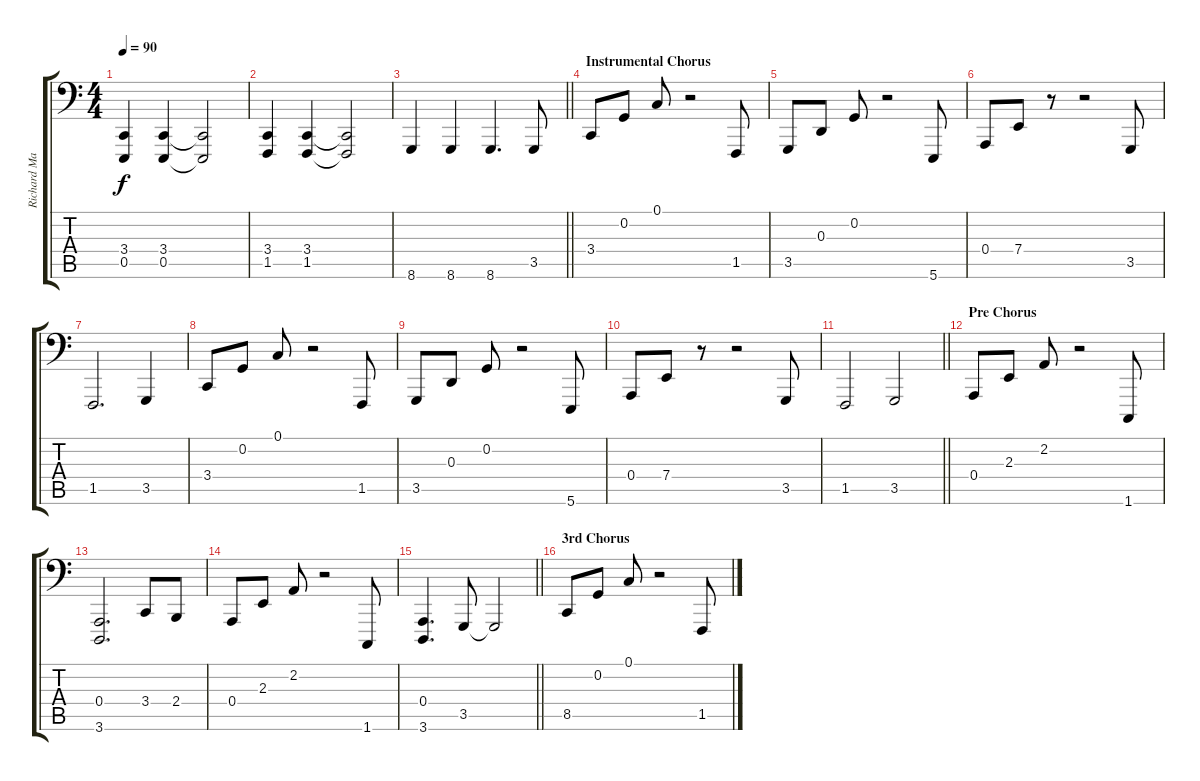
\track ("Richard Marx (Piano Left Hand)" "Richard Ma") {instrument acousticgrandpiano}
\staff {score tabs}
\tuning (C3 G2 D2 A1 E1 B0) {hide}
\ts (4 4)
\tempo 90
\clef f4
\ks c
(3.4 0.5).4{dy f} (3.4 0.5).4 (3.4{t} 0.5{t}).2 |
(3.4 1.5).4 (3.4 1.5).4 (3.4{t} 1.5{t}).2 |
\barLineRight lightlight
8.6.4 8.6.4 8.6.4{d} 3.5.8 |
\section ("" "Instrumental Chorus")
3.4.8{volume 10} 0.2.8 0.1.8 r.2 1.5.8 |
3.5.8 0.3.8 0.2.8 r.2 5.6.8 |
0.4.8 7.4.8 r.8 r.2 3.5.8 |
1.5.2{d} 3.5.4 |
3.4.8 0.2.8 0.1.8 r.2 1.5.8 |
3.5.8 0.3.8 0.2.8 r.2 5.6.8 |
0.4.8 7.4.8 r.8 r.2 3.5.8 |
\barLineRight lightlight
1.5.2 3.5.2 |
\section ("" "Pre Chorus")
0.4.8{volume 16} 2.3.8 2.2.8 r.2 1.6.8 |
(0.4 3.6).2{d} 3.4.8 2.4.8 |
0.4.8 2.3.8 2.2.8 r.2 1.6.8 |
\barLineRight lightlight
(0.4 3.6).4{d} 3.5.8 3.5{t}.2 |
\section ("" "3rd Chorus")
8.5.8 0.2.8 0.1.8 r.2 1.5.8
